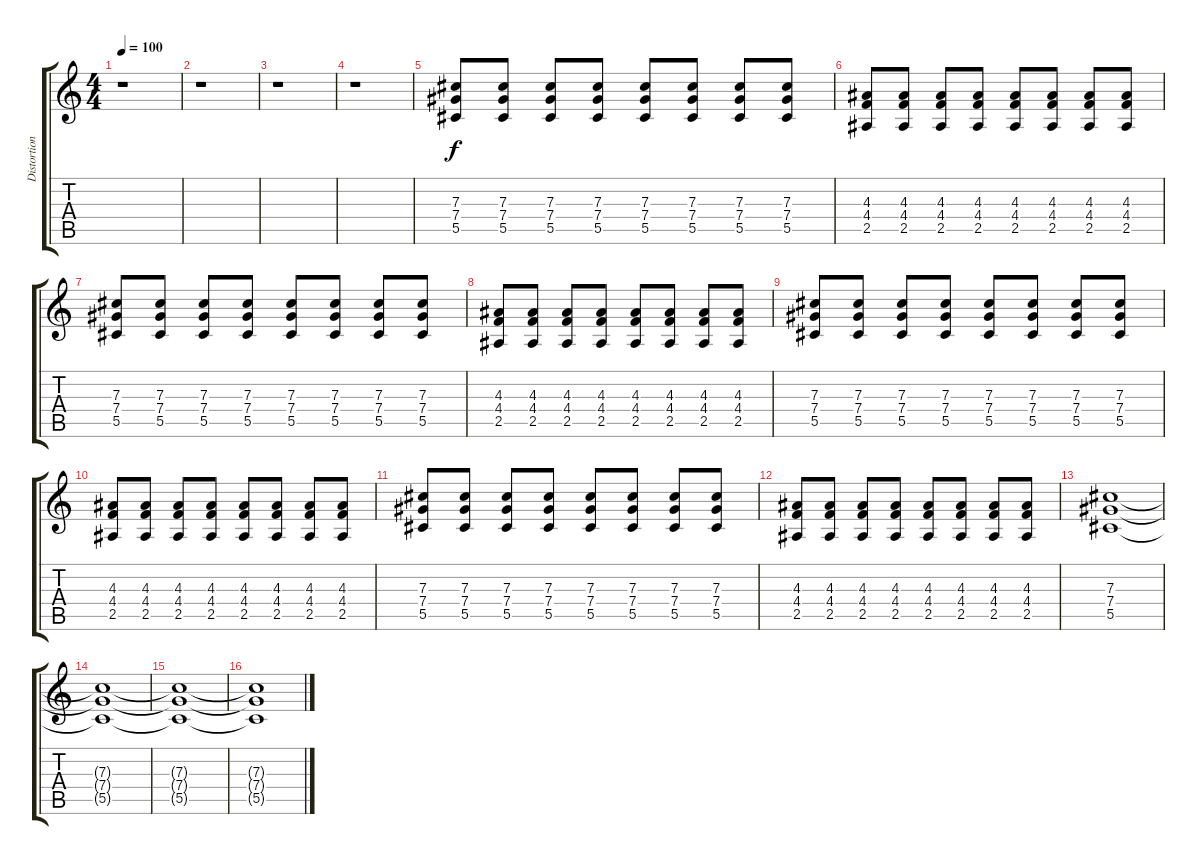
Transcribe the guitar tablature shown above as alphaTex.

\track ("Distortion Guitar 2" "Distortion") {instrument distortionguitar}
\staff {score tabs}
\tuning (Eb4 Bb3 Gb3 Db3 Ab2 Eb2) {hide}
\ts (4 4)
\tempo 100
\clef g2
\ks c
r.1{dy f instrument distortionguitar} |
r.1 |
r.1 |
r.1 |
(7.3 7.4 5.5).8 (7.3 7.4 5.5).8 (7.3 7.4 5.5).8 (7.3 7.4 5.5).8 (7.3 7.4 5.5).8 (7.3 7.4 5.5).8 (7.3 7.4 5.5).8 (7.3 7.4 5.5).8 |
(4.3 4.4 2.5).8 (4.3 4.4 2.5).8 (4.3 4.4 2.5).8 (4.3 4.4 2.5).8 (4.3 4.4 2.5).8 (4.3 4.4 2.5).8 (4.3 4.4 2.5).8 (4.3 4.4 2.5).8 |
(7.3 7.4 5.5).8 (7.3 7.4 5.5).8 (7.3 7.4 5.5).8 (7.3 7.4 5.5).8 (7.3 7.4 5.5).8 (7.3 7.4 5.5).8 (7.3 7.4 5.5).8 (7.3 7.4 5.5).8 |
(4.3 4.4 2.5).8 (4.3 4.4 2.5).8 (4.3 4.4 2.5).8 (4.3 4.4 2.5).8 (4.3 4.4 2.5).8 (4.3 4.4 2.5).8 (4.3 4.4 2.5).8 (4.3 4.4 2.5).8 |
(7.3 7.4 5.5).8 (7.3 7.4 5.5).8 (7.3 7.4 5.5).8 (7.3 7.4 5.5).8 (7.3 7.4 5.5).8 (7.3 7.4 5.5).8 (7.3 7.4 5.5).8 (7.3 7.4 5.5).8 |
(4.3 4.4 2.5).8 (4.3 4.4 2.5).8 (4.3 4.4 2.5).8 (4.3 4.4 2.5).8 (4.3 4.4 2.5).8 (4.3 4.4 2.5).8 (4.3 4.4 2.5).8 (4.3 4.4 2.5).8 |
(7.3 7.4 5.5).8 (7.3 7.4 5.5).8 (7.3 7.4 5.5).8 (7.3 7.4 5.5).8 (7.3 7.4 5.5).8 (7.3 7.4 5.5).8 (7.3 7.4 5.5).8 (7.3 7.4 5.5).8 |
(4.3 4.4 2.5).8 (4.3 4.4 2.5).8 (4.3 4.4 2.5).8 (4.3 4.4 2.5).8 (4.3 4.4 2.5).8 (4.3 4.4 2.5).8 (4.3 4.4 2.5).8 (4.3 4.4 2.5).8 |
(7.3 7.4 5.5).1 |
(7.3{t} 7.4{t} 5.5{t}).1 |
(7.3{t} 7.4{t} 5.5{t}).1 |
(7.3{t} 7.4{t} 5.5{t}).1
